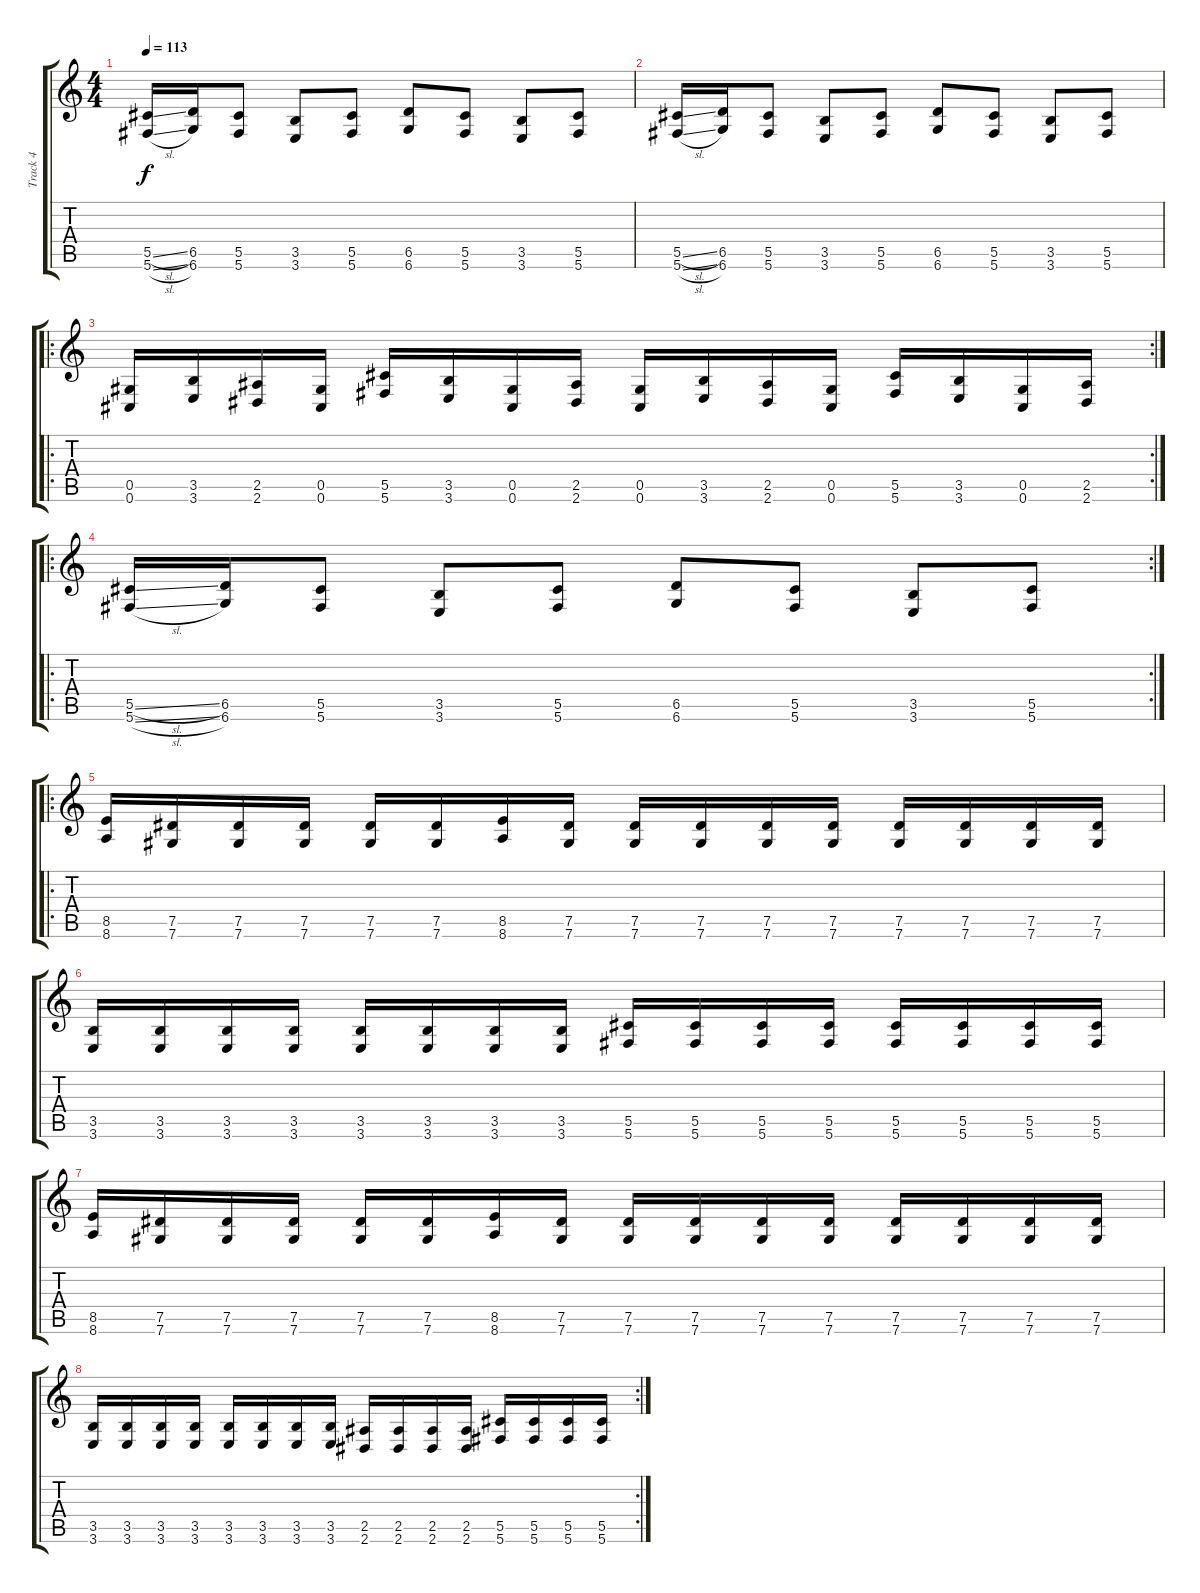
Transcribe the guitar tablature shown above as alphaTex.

\track ("Track 4" "Track 4") {mute instrument overdrivenguitar}
\staff {score tabs}
\tuning (Eb4 Bb3 Gb3 Db3 Ab2 Db2) {hide}
\ts (4 4)
\tempo 113
\clef g2
\ks c
(5.5{sl} 5.6{sl}).16{dy f} (6.5 6.6).16 (5.5 5.6).8 (3.5 3.6).8 (5.5 5.6).8 (6.5 6.6).8 (5.5 5.6).8 (3.5 3.6).8 (5.5 5.6).8 |
(5.5{sl} 5.6{sl}).16 (6.5 6.6).16 (5.5 5.6).8 (3.5 3.6).8 (5.5 5.6).8 (6.5 6.6).8 (5.5 5.6).8 (3.5 3.6).8 (5.5 5.6).8 |
\ro
\rc 2
(0.5 0.6).16 (3.5 3.6).16 (2.5 2.6).16 (0.5 0.6).16 (5.5 5.6).16 (3.5 3.6).16 (0.5 0.6).16 (2.5 2.6).16 (0.5 0.6).16 (3.5 3.6).16 (2.5 2.6).16 (0.5 0.6).16 (5.5 5.6).16 (3.5 3.6).16 (0.5 0.6).16 (2.5 2.6).16 |
\ro
\rc 2
(5.5{sl} 5.6{sl}).16 (6.5 6.6).16 (5.5 5.6).8 (3.5 3.6).8 (5.5 5.6).8 (6.5 6.6).8 (5.5 5.6).8 (3.5 3.6).8 (5.5 5.6).8 |
\ro
(8.5 8.6).16 (7.5 7.6).16 (7.5 7.6).16 (7.5 7.6).16 (7.5 7.6).16 (7.5 7.6).16 (8.5 8.6).16 (7.5 7.6).16 (7.5 7.6).16 (7.5 7.6).16 (7.5 7.6).16 (7.5 7.6).16 (7.5 7.6).16 (7.5 7.6).16 (7.5 7.6).16 (7.5 7.6).16 |
(3.5 3.6).16 (3.5 3.6).16 (3.5 3.6).16 (3.5 3.6).16 (3.5 3.6).16 (3.5 3.6).16 (3.5 3.6).16 (3.5 3.6).16 (5.5 5.6).16 (5.5 5.6).16 (5.5 5.6).16 (5.5 5.6).16 (5.5 5.6).16 (5.5 5.6).16 (5.5 5.6).16 (5.5 5.6).16 |
(8.5 8.6).16 (7.5 7.6).16 (7.5 7.6).16 (7.5 7.6).16 (7.5 7.6).16 (7.5 7.6).16 (8.5 8.6).16 (7.5 7.6).16 (7.5 7.6).16 (7.5 7.6).16 (7.5 7.6).16 (7.5 7.6).16 (7.5 7.6).16 (7.5 7.6).16 (7.5 7.6).16 (7.5 7.6).16 |
\rc 2
(3.5 3.6).16 (3.5 3.6).16 (3.5 3.6).16 (3.5 3.6).16 (3.5 3.6).16 (3.5 3.6).16 (3.5 3.6).16 (3.5 3.6).16 (2.5 2.6).16 (2.5 2.6).16 (2.5 2.6).16 (2.5 2.6).16 (5.5 5.6).16 (5.5 5.6).16 (5.5 5.6).16 (5.5 5.6).16
